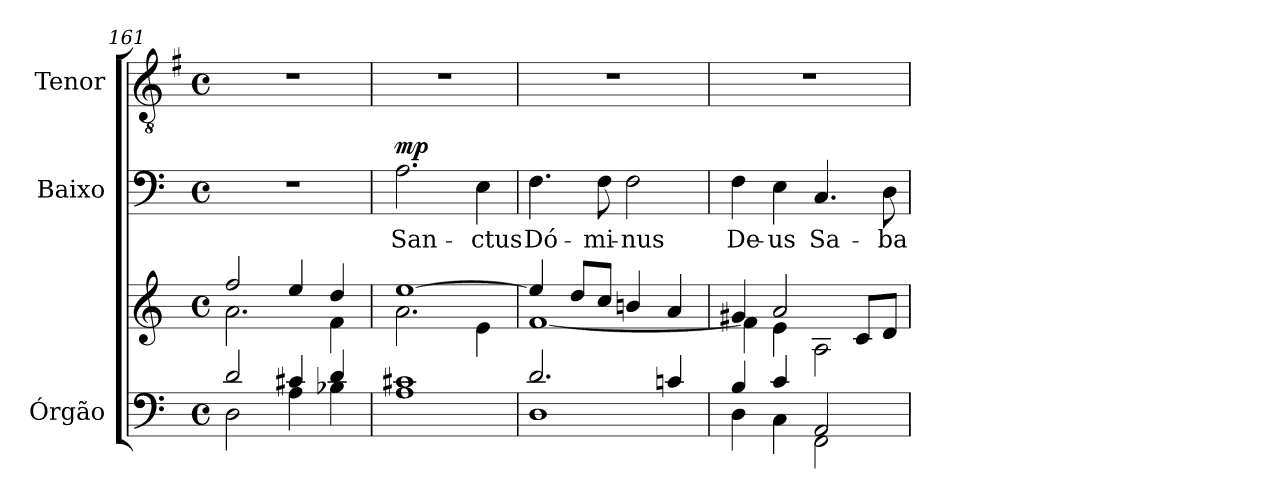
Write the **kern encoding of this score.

**kern	**kern	**kern	**text	**dynam	**kern
*part3	*part3	*part2	*part2	*part2	*part1
*staff4	*staff3	*staff2	*staff2	*staff2	*staff1
*I"Órgão	*	*I"Baixo	*	*	*I"Tenor
*I'Órg.	*	*	*	*	*I'Tr.
*clefF4	*clefG2	*clefF4	*	*	*clefGv2
*	*	*	*	*	*ITrd4c7
*k[]	*k[]	*k[]	*	*	*k[]
*C:	*C:	*C:	*	*	*C:
*M4/4	*M4/4	*M4/4	*	*	*M4/4
*met(c)	*met(c)	*met(c)	*	*	*met(c)
=161	=161	=161	=161	=161	=161
*^	*^	*	*	*	*
2di/	2Di\	2ffi/	2.ai\	1r	.	.	1r
4c#Xi/	4Ai\	4eei/	.	.	.	.	.
4di/	4B-Xi\	4ddi/	4fi\	.	.	.	.
*v	*v	*	*	*	*	*	*
!!LO:LB:g=z
=162	=162	=162	=162	=162	=162	=162
*^	*	*	*	*	*	*
!	!	!	!	!	!LO:LY:b:color=#000000	!	!
*v	*v	*	*	*	*	*	*
1Ai 1c#Xi	[>1eei	2.ai\	2.Ai\	San-	mp	1r
!	!	!	!	!LO:LY:b:color=#000000	!	!
.	.	4ei\	4Ei\	-ctus	.	.
=163	=163	=163	=163	=163	=163	=163
*^	*	*	*	*	*	*
!	!	!	!	!	!LO:LY:b:color=#000000	!	!
2.di/	1Di	4eei/]	[<1fi	4.Fi\	Dó-	.	1r
.	.	8ddi/L	.	.	.	.	.
!	!	!	!	!	!LO:LY:b:color=#000000	!	!
.	.	8cci/J	.	8Fi\	-mi-	.	.
!	!	!	!	!	!LO:LY:b:color=#000000	!	!
.	.	4bni/	.	2Fi\	-nus	.	.
4cni/	.	4ai/	.	.	.	.	.
=164	=164	=164	=164	=164	=164	=164	=164
!	!	!	!	!	!LO:LY:b:color=#000000	!	!
4Bi/	4Di\	4g#Xi/	4fi\]	4Fi\	De-	.	1r
!	!	!	!	!	!LO:LY:b:color=#000000	!	!
4ci/	4Ci\	2ai/	4ei\	4Ei\	-us	.	.
!	!	!	!	!	!LO:LY:b:color=#000000	!	!
2AAi/	2FFi\	.	2Ai\	4.Ci/	Sa-	.	.
.	.	8ci/L	.	.	.	.	.
!	!	!	!	!	!LO:LY:b:color=#000000	!	!
.	.	8di/J	.	8Di\	-ba-	.	.
*v	*v	*	*	*	*	*	*
*	*v	*v	*	*	*	*
=	=	=	=	=	=
*-	*-	*-	*-	*-	*-
